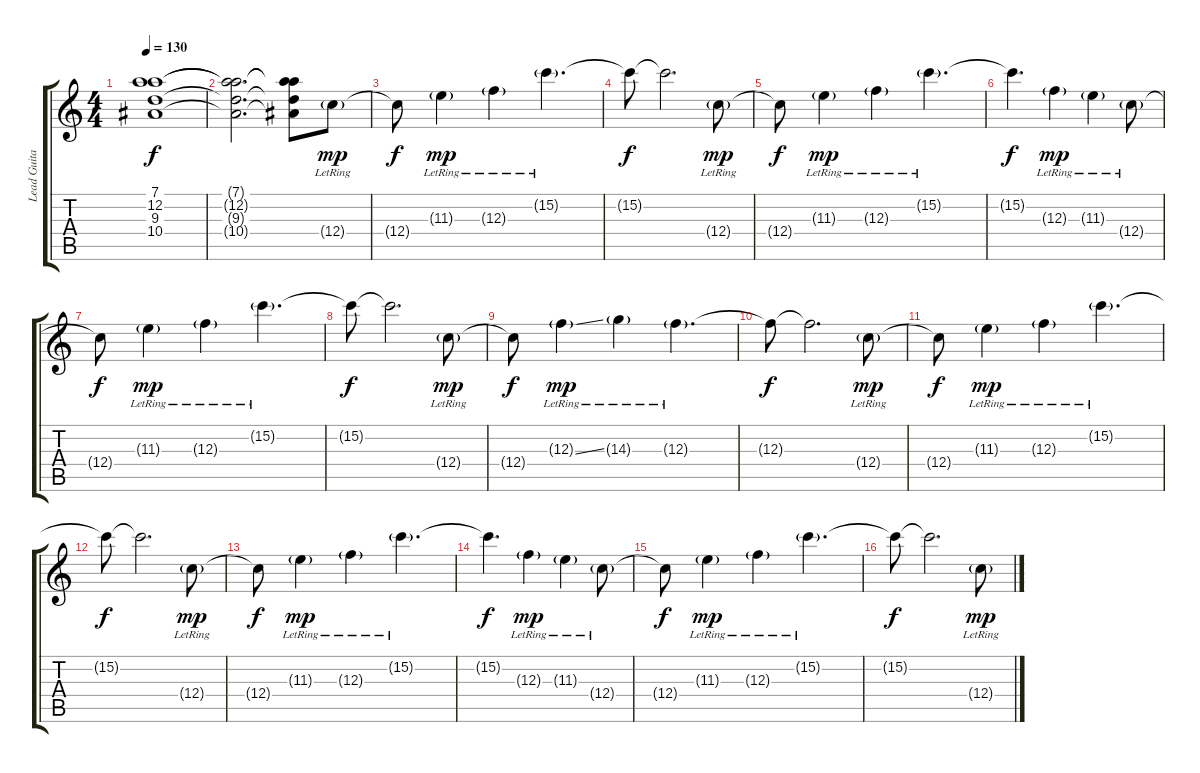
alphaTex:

\track ("Lead Guitar" "Lead Guita") {instrument acousticguitarsteel}
\staff {score tabs}
\tuning (D4 A3 F3 C3 G2 C2) {hide}
\ts (4 4)
\tempo 130
\clef g2
\ks c
(7.1{t} 12.2{t} 9.3{t} 10.4{t}).1{dy f} |
(7.1{t} 12.2{t} 9.3{t} 10.4{t}).2{d} (7.1{t} 12.2{t} 9.3{t} 10.4{t}).8 12.4{g lr}.8{dy mp instrument acousticguitarsteel} |
12.4{t}.8{dy f} 11.3{g lr}.4{dy mp} 12.3{g lr}.4 15.2{g lr}.4{d} |
15.2{t}.8{dy f} 15.2{t}.2{d} 12.4{g lr}.8{dy mp} |
12.4{t}.8{dy f} 11.3{g lr}.4{dy mp} 12.3{g lr}.4 15.2{g lr}.4{d} |
15.2{t}.4{d dy f} 12.3{g lr}.4{dy mp} 11.3{g lr}.4 12.4{g lr}.8 |
12.4{t}.8{dy f} 11.3{g lr}.4{dy mp} 12.3{g lr}.4 15.2{g lr}.4{d} |
15.2{t}.8{dy f} 15.2{t}.2{d} 12.4{g lr}.8{dy mp} |
12.4{t}.8{dy f} 12.3{ss g lr}.4{dy mp} 14.3{g lr}.4 12.3{g lr}.4{d} |
12.3{t}.8{dy f} 12.3{t}.2{d} 12.4{g lr}.8{dy mp} |
12.4{t}.8{dy f} 11.3{g lr}.4{dy mp} 12.3{g lr}.4 15.2{g lr}.4{d} |
15.2{t}.8{dy f} 15.2{t}.2{d} 12.4{g lr}.8{dy mp} |
12.4{t}.8{dy f} 11.3{g lr}.4{dy mp} 12.3{g lr}.4 15.2{g lr}.4{d} |
15.2{t}.4{d dy f} 12.3{g lr}.4{dy mp} 11.3{g lr}.4 12.4{g lr}.8 |
12.4{t}.8{dy f} 11.3{g lr}.4{dy mp} 12.3{g lr}.4 15.2{g lr}.4{d} |
15.2{t}.8{dy f} 15.2{t}.2{d} 12.4{g lr}.8{dy mp}
